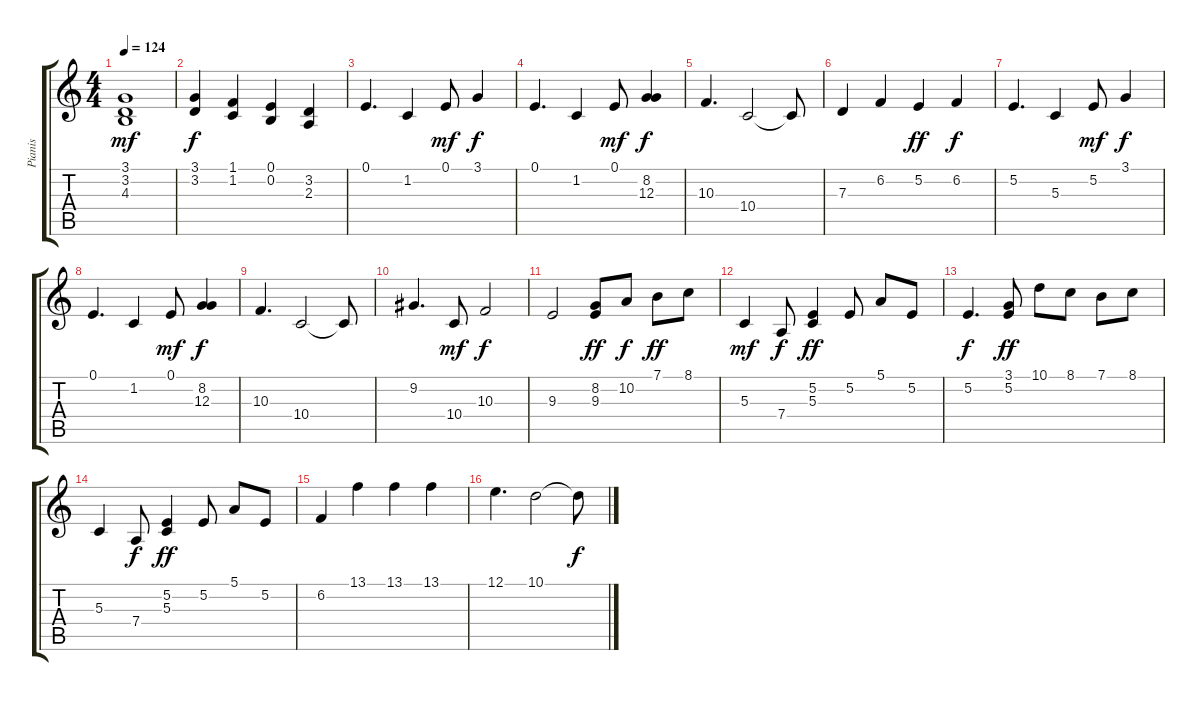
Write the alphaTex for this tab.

\track ("Pianis" "Pianis") {instrument electricpiano1}
\staff {score tabs}
\tuning (E4 B3 G3 D3 A2 E2) {hide}
\ts (4 4)
\tempo 124
\clef g2
\ks c
(3.1 3.2 4.3).1{dy mf} |
(3.1 3.2).4{dy f} (1.1 1.2).4 (0.1 0.2).4 (3.2 2.3).4 |
0.1.4{d} 1.2.4 0.1.8{dy mf} 3.1.4{dy f} |
0.1.4{d} 1.2.4 0.1.8{dy mf} (8.2 12.3).4{dy f} |
10.3.4{d} 10.4.2 10.4{t}.8 |
7.3.4 6.2.4 5.2.4{dy ff} 6.2.4{dy f} |
5.2.4{d} 5.3.4 5.2.8{dy mf} 3.1.4{dy f} |
0.1.4{d} 1.2.4 0.1.8{dy mf} (8.2 12.3).4{dy f} |
10.3.4{d} 10.4.2 10.4{t}.8 |
9.2.4{d} 10.4.8{dy mf} 10.3.2{dy f} |
9.3.2 (8.2 9.3).8{dy ff} 10.2.8{dy f} 7.1.8{dy ff} 8.1.8 |
5.3.4{dy mf} 7.4.8{dy f} (5.2 5.3).4{dy ff} 5.2.8 5.1.8 5.2.8 |
5.2.4{d dy f} (3.1 5.2).8{dy ff} 10.1.8 8.1.8 7.1.8 8.1.8 |
5.3.4 7.4.8{dy f} (5.2 5.3).4{dy ff} 5.2.8 5.1.8 5.2.8 |
6.2.4 13.1.4 13.1.4 13.1.4 |
12.1.4{d} 10.1.2 10.1{t}.8{dy f}
